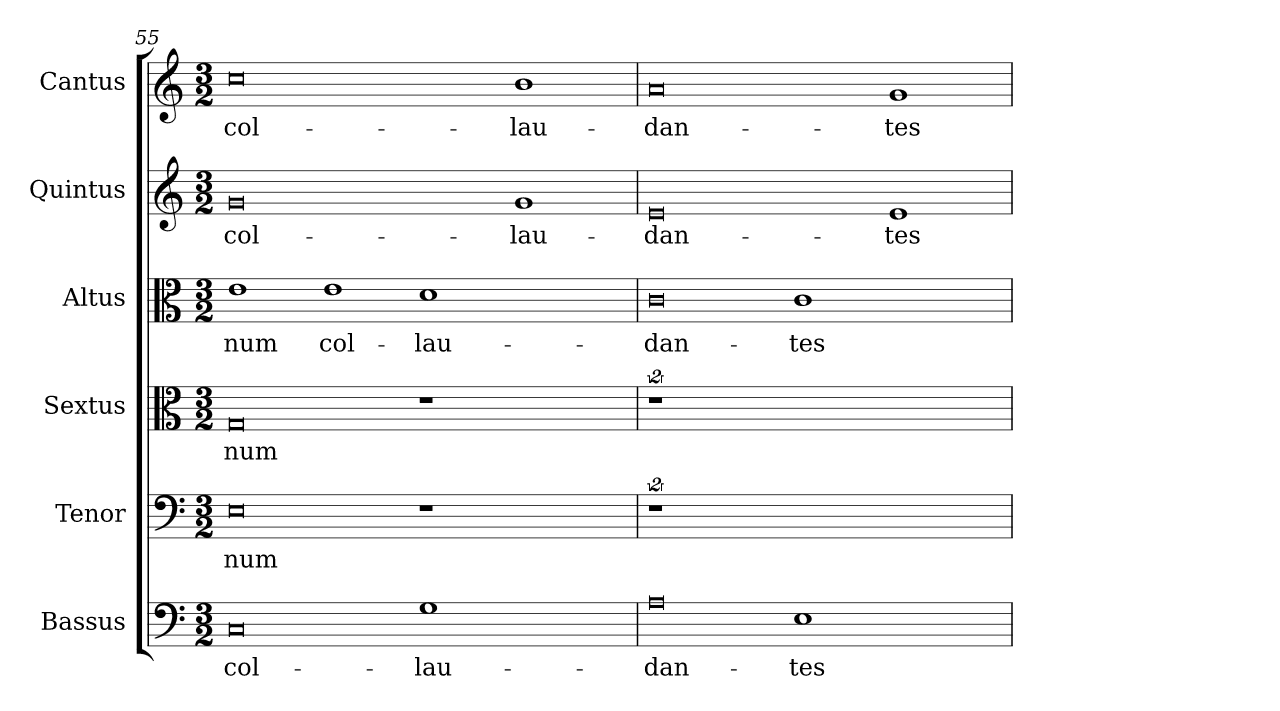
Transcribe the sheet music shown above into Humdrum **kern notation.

**kern	**text	**kern	**text	**kern	**text	**kern	**text	**kern	**text	**kern	**text
*part6	*part6	*part5	*part5	*part4	*part4	*part3	*part3	*part2	*part2	*part1	*part1
*staff6	*staff6	*staff5	*staff5	*staff4	*staff4	*staff3	*staff3	*staff2	*staff2	*staff1	*staff1
*I"Bassus	*	*I"Tenor	*	*I"Sextus	*	*I"Altus	*	*I"Quintus	*	*I"Cantus	*
*I'Bassus	*	*I'Tenor	*	*I'Sextus	*	*I'Altus	*	*I'Quintus	*	*I'Cantus	*
!!LO:PB:g=z
*clefF4	*	*clefF4	*	*clefC3	*	*clefC3	*	*clefG2	*	*clefG2	*
*M3/2	*	*M3/2	*	*M3/2	*	*M3/2	*	*M3/2	*	*M3/2	*
=55	=55	=55	=55	=55	=55	=55	=55	=55	=55	=55	=55
!	!LO:LY:b:cj	!	!LO:LY:b:cj	!	!LO:LY:b:cj	!	!LO:LY:b:cj	!LO:N:vis=0	!LO:LY:b:cj	!LO:N:vis=0	!LO:LY:b:cj
0C	col-	0E	-num	0G	-num	1e	-num	0.g	col-	0.cc	col-
!	!	!	!	!	!	!	!LO:LY:b:cj	!	!	!	!
.	.	.	.	.	.	1e	col-	.	.	.	.
!	!LO:LY:b:cj	!	!	!	!	!	!LO:LY:b:cj	!	!	!	!
1G	-lau-	1r	.	1r	.	1d	-lau-	.	.	.	.
!	!	!	!	!	!	!	!	!LO:N:vis=1	!LO:LY:b:cj	!LO:N:vis=1	!LO:LY:b:cj
1.ryy	.	1.ryy	.	1.ryy	.	1.ryy	.	1.g	-lau-	1.b	-lau-
=56	=56	=56	=56	=56	=56	=56	=56	=56	=56	=56	=56
!	!LO:LY:b:cj	!	!	!	!	!	!LO:LY:b:cj	!LO:N:vis=0	!LO:LY:b:cj	!LO:N:vis=0	!LO:LY:b:cj
0A	-dan-	2%9r	.	2%9r	.	0c	-dan-	0.e	-dan-	0.a	-dan-
!	!LO:LY:b:cj	!	!	!	!	!	!LO:LY:b:cj	!	!	!	!
1E	-tes	.	.	.	.	1c	-tes	.	.	.	.
!	!	!	!	!	!	!	!	!LO:N:vis=1	!LO:LY:b:cj	!LO:N:vis=1	!LO:LY:b:cj
1.ryy	.	.	.	.	.	1.ryy	.	1.e	-tes	1.g	-tes
=	=	=	=	=	=	=	=	=	=	=	=
*-	*-	*-	*-	*-	*-	*-	*-	*-	*-	*-	*-
